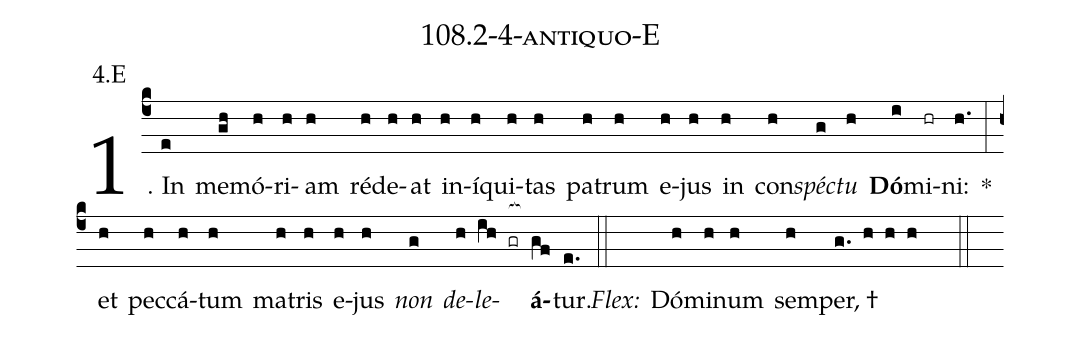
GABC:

name: 108.2-4-antiquo-E;
annotation: 4.E;
%%
(c4)1. In(e) me(gh)mó(h)ri(h)am(h) réd(h)e(h)at(h) in(h)í(h)qui(h)tas(h) pa(h)trum(h) e(h)jus(h) in(h) con(h)<i>spéc</i>(g)<i>tu</i>(h) <b>Dó</b>(i)mi(hr)ni:(h.) *(:) et(h) pec(h)cá(h)tum(h) ma(h)tris(h) e(h)jus(h) <i>non</i>(g) <i>de</i>(h)<i>le</i>(ih gr[ocb:1{])<b>á</b>(gf[ocb:0}])tur.(e.) (::)
<i>Flex:</i>()  Dó(h)mi(h)num(h) sem(h)per, †(g. h h h  ::)
